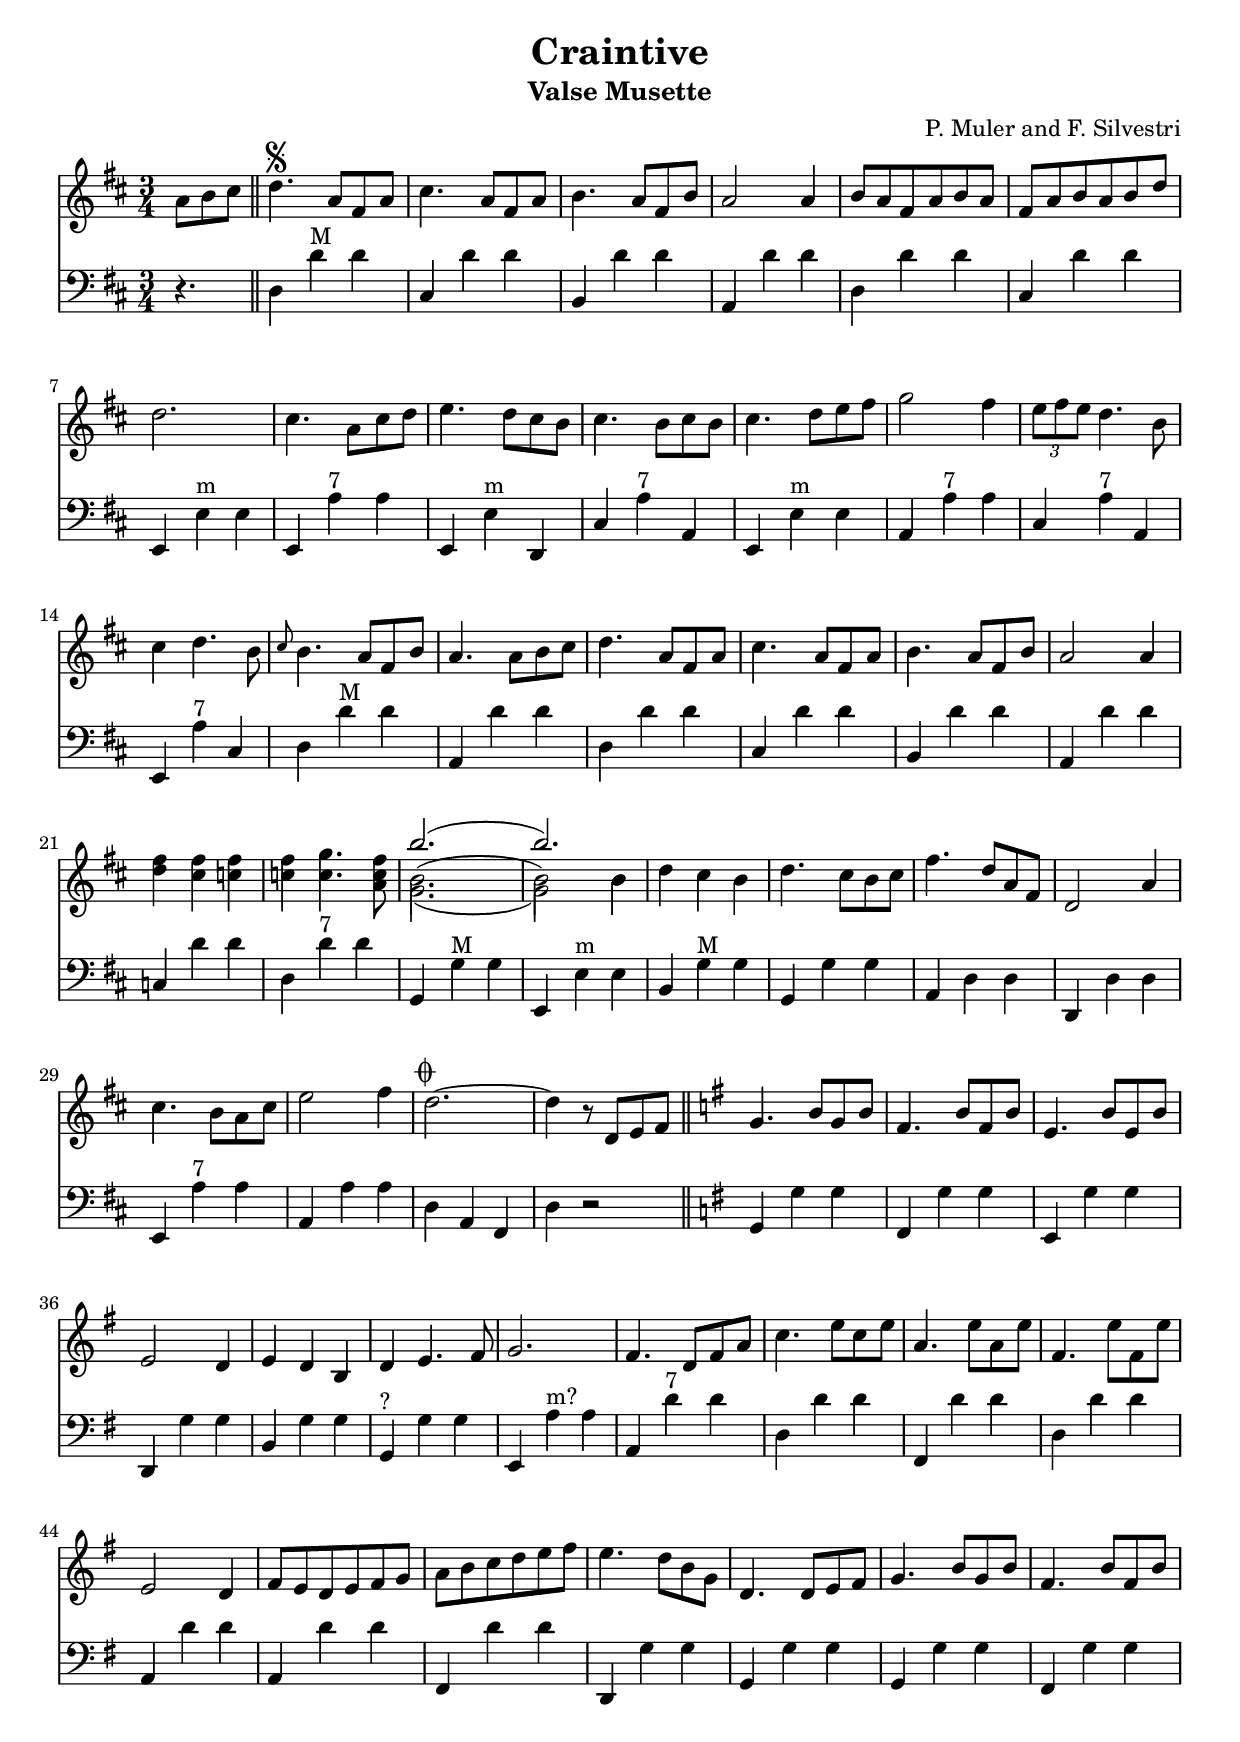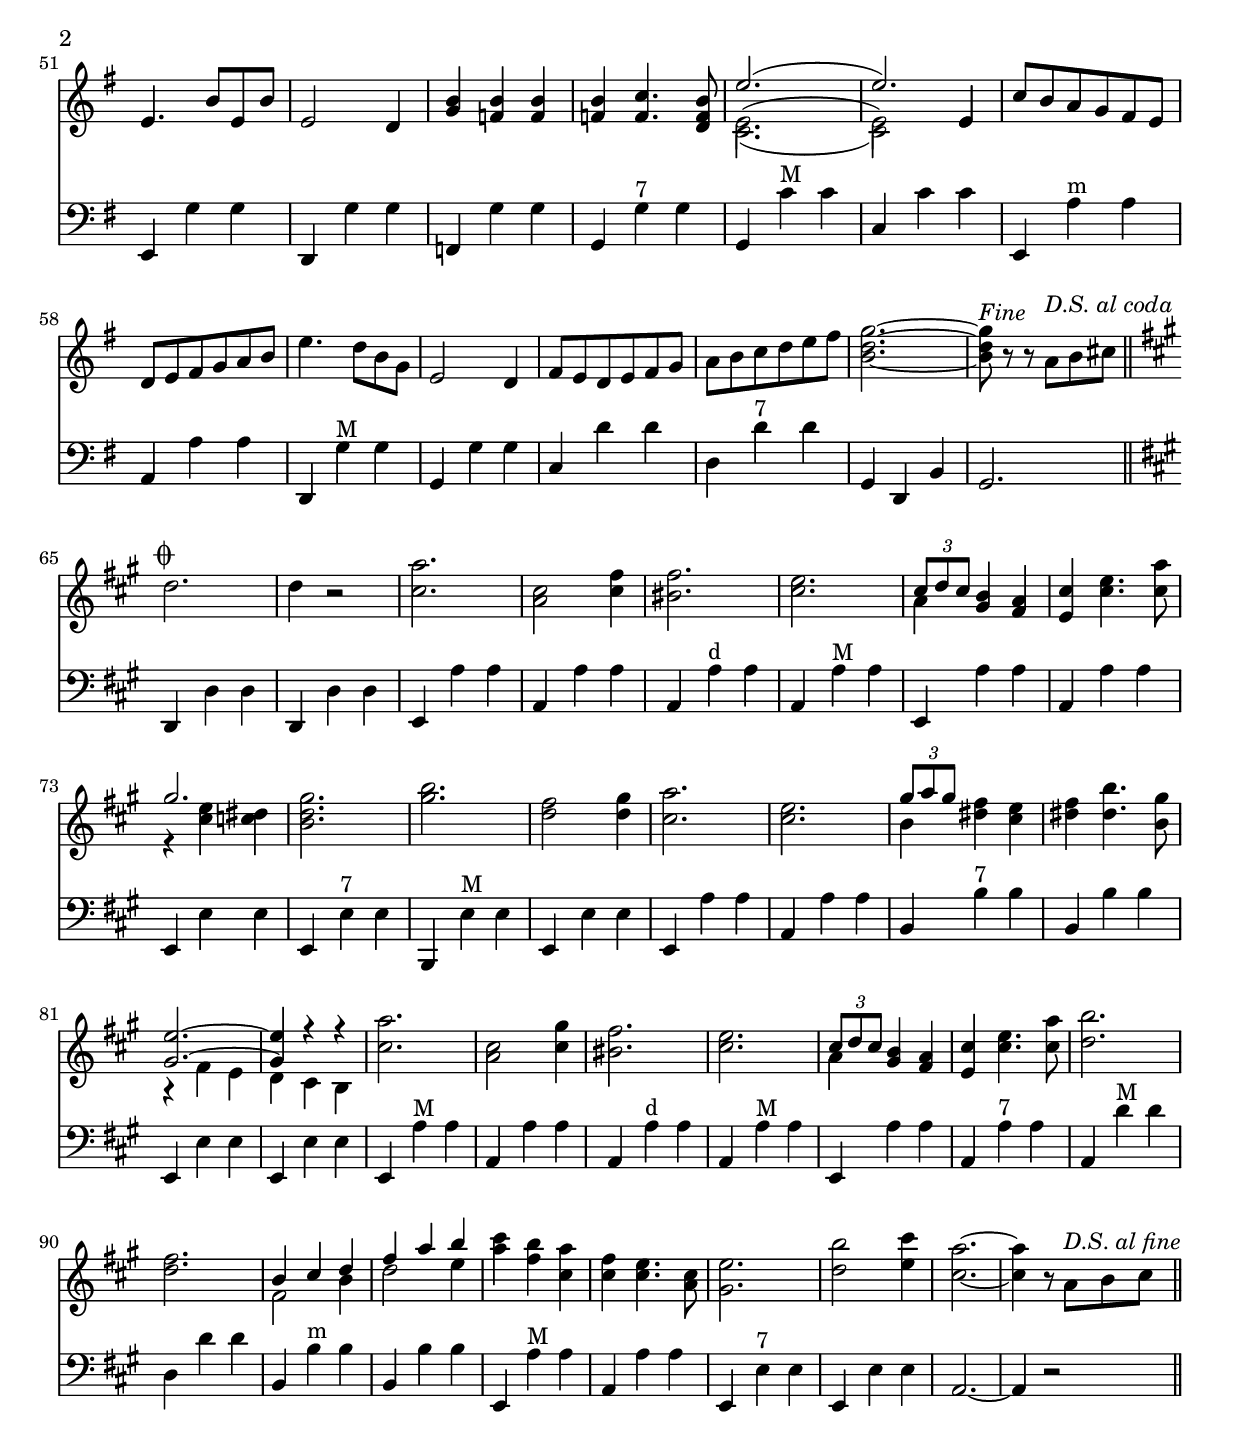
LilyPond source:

% lilypond -dpaper-size='"letter"' craintive.ly
\version "2.18.2"
\header {
  title = "Craintive"
  subtitle = "Valse Musette"
  composer = "P. Muler and F. Silvestri"
}

ignore = \override NoteColumn.ignore-collision = ##t
\score {
<<
\new Staff {
    \relative c'' {
      \clef treble
      \key d \major
      \time 3/4
      \set Score.alternativeNumberingStyle = #'numbers
      \partial 4.
      {a8 b cis} \bar "||" d4.\segno {a8 fis a} |
      cis4. {a8 fis a} |
      b4. {a8 fis b} |
      a2 a4 |
      {b8 a fis a b a} |
      {fis a b a b d} |
      d2. |
      cis4. {a8 cis d} |
      e4. {d8 cis b} |
      cis4. {b8 cis b} |
      cis4. {d8 e fis} |
      g2 fis4 |
      \tuplet 3/2 {e8 fis e} d4. b8 |
      cis4 d4. b8 |
      \grace {cis8} b4. {a8 fis b} |
      a4. {a8 b cis} |
      d4. {a8 fis a} |
      cis4. {a8 fis a} |
      b4. {a8 fis b} |
      a2 a4 |
      <<d fis>> <<cis fis>> <<c fis>> |
      <<c fis>> <<c4. g'>> <<a,8 c fis>> |
      <<
      \new Voice = "first"
      { \voiceTwo g,2._( | g2) \stemDown b4 }
      \new Voice = "second"
      { \voiceTwo b2.^( | b2) \stemDown b4}
      \new Voice = "third"
      { \voiceOne b'2.( | b) }
      >> |
      d,4 cis b |
      d4. cis8[ b cis] |
      fis4. d8[ a fis] |
      d2 a'4 |
      cis4. b8[ a cis] |
      e2 fis4 |
      d2.~^\markup {\musicglyph #"scripts.coda"} |
      d4 r8 d,8[ e fis] \bar "||"
      \key g \major g4. b8[ g b] |
      fis4. b8[ fis b] |
      e,4. b'8[ e, b'] |
      e,2 d4 |
      e d b |
      d e4. fis8 |
      g2. |
      fis4. d8[ fis a] |
      c4. e8[ c e] |
      a,4. e'8[ a, e'] |
      fis,4. e'8[ fis, e'] |
      e,2 d4 |
      fis8[ e d e fis g] |
      a[ b c d e fis] |
      e4. d8[ b g] |
      d4. d8[ e fis] |
      g4. b8[ g b] |
      fis4. b8[ fis b] |
      e,4. b'8[ e, b'] |
      e,2 d4 |
      <<g b>> <<f b>> <<f b>> |
      <<f b>> <<f4. c'>> <<d,8 f b>> |
      <<
      \new Voice = "first"
      { \voiceOne e2.( | e) }
      \new Voice = "second"
      { \voiceTwo e,2.^( | e2) \stemUp e4}
      \new Voice = "third"
      { \voiceTwo c2._( | c2) \stemUp e4 }
      >> |
      c'8[ b a g fis e] |
      d[ e fis g a b] |
      e4. d8[ b g] |
      e2 d4 |
      fis8[ e d e fis g] |
      a[ b c d e fis] |
      <<b,2.~ d~ g~>> |
      <<b,8 d g^\markup {\italic "Fine"}>> r8 r8 a,^\markup {
	  \italic "D.S. al coda"
	}[ b cis] | \break
      \key a \major d2.^\markup {\musicglyph #"scripts.coda"} |
      d4 r2 |
      <<cis2. a'>> |
      <<a,2 cis>> <<cis4 fis>> |
      <<bis,2. fis'>> |
      <<cis e>> |
      <<
      \new Voice = "first"
      { \voiceOne  \tuplet 3/2 {cis8 d cis}}
      \new Voice = "second"
      { \voiceTwo  a4}
      >>
      <<gis4 b>> <<a fis>> |
      <<e4 cis'>> <<cis4. e>> <<cis8 a'>> |
      <<
      \new Voice = "first"
      { \voiceOne gis2. }
      \new Voice = "second"
      { \voiceTwo r4 <<e cis>> <<dis c>>}
    >>
      <<b2. d gis>> |
      <<gis b>> |
      <<fis2 d>> <<d4 gis>> |
      <<a2. cis,>> |
      <<cis e>> |
      <<
      \new Voice = "first"
      { \voiceOne  \tuplet 3/2 {gis8 a gis}}
      \new Voice = "second"
      { \voiceTwo  b,4}
      >>
      <<dis4 fis>> <<cis e>> |
      <<dis fis>> <<dis4. b'>> <<b,8 gis'>> |
      <<
      \new Voice = "first"
      { \voiceOne  <<e2.~ gis,~>> | <<e'4 gis,>> r r}
      \new Voice = "second"
      { \voiceTwo  r4 fis e | d cis b}
    >> |
      <<cis'2. a'>> |
      <<a,2 cis>> <<cis4 gis'>> |
      <<fis2. bis,>> |
      <<cis e>> |
      <<
      \new Voice = "first"
      { \voiceOne  \tuplet 3/2 {cis8 d cis}}
      \new Voice = "second"
      { \voiceTwo  a4}
      >>
      <<b4 gis>> <<fis a>> |
      <<cis4 e,>> <<cis'4. e>> <<cis8 a'>> |
      <<b2. d,>> |
      <<d fis>> |
      <<
      \new Voice = "first"
      { \voiceOne  b,4 cis d | fis  a b }
      \new Voice = "second"
      { \voiceTwo  fis,2 b4 | d2 e4 }
    >> |
      <<a cis>> <<fis, b>> <<a cis,>> |
      <<cis fis>> <<cis4. e>> <<cis8 a>> |
      <<gis2. e'>> |
      <<d2 b'>> <<e,4 cis'>> |
      <<cis,2.~ a'~>> |
      <<cis,4 a'>> r8 a,^\markup {
	  \italic "D.S. al fine"
	}[ b cis] \bar "||"
    }
  }

\new Staff {
<<
    \relative c'' {
      \clef bass
      \key d \major
      \time 3/4
      \set Score.alternativeNumberingStyle = #'numbers
      \partial 4.
      r4. \bar "||" d,,4 d'^"M" d |
%2
      cis, d' d |
      b, d' d |
      a, d' d |
      d, d' d |
      cis, d' d |
%7
      e,, e'^"m" e |
      e, a'^"7" a |
      e, e'^"m" d, |
      cis' a'^"7" a, |
      e e'^"m" e |
      a, a'^"7" a |
      cis, a'^"7" a, |
%14
      e a'^"7" cis, |
      d d'^"M" d |
      a, d' d |
      d,4 d' d |
%18
      cis, d' d |
      b, d' d |
%20
      a, d' d |
      c, d' d |
      d, d'^"7" d |
      g,, g'^"M" g |
      e, e'^"m" e |
      b g'^"M" g |
      g, g' g |
%27
      a, d d |
      d, d' d |
      e, a'^"7" a |
      a, a' a |
      d, a fis |
      d' r2 \bar "||"
      \key g \major g,4 g' g |
      fis, g' g |
%35
      e, g' g |
      d, g' g |
      b, g' g |
      g,^"?" g' g |
      e, a'^"m?" a |
      a, d'^"7" d |
      d, d' d |
%42
      fis,, d'' d |
      d, d' d |
      a, d' d |
      a, d' d |
      fis,, d'' d |
      d,, g' g |
      g, g' g |
      g, g' g |
      fis, g' g |
      e, g' g |
      d, g' g |
      f, g' g |
      g, g'^"7" g |
      g, c'^"M" c |
      c, c' c |
      e,, a'^"m" a |
      a, a' a |
      d,, g'^"M" g |
      g, g' g |
      c, d' d |
      d, d'^"7" d |
      g,, d b' |
      g2. \bar "||"
      \key a \major d4 d' d |
      d, d' d |
      e, a' a |
      a, a' a |
      a, a'^"d" a |
      a, a'^"M" a |
      e, a' a |
      a, a' a |
      e, e' e |
      e, e'^"7" e |
      b, e'^"M" e |
      e, e' e |
      e, a' a |
      a, a' a |
      b, b'^"7" b |
      b, b' b |
      e,, e' e |
      e, e' e |
      e, a'^"M" a |
      a, a' a |
      a, a'^"d" a |
      a, a'^"M" a |
      e, a' a |
      a, a'^"7" a |
      a, d'^"M" d |
      d, d' d |
      b, b'^"m" b |
      b, b' b |
      e,, a'^"M" a |
      a, a' a |
      e, e'^"7" e |
      e, e' e |
      a,2.~ |
      a4 r2 \bar "||"
}
>>
}
>>
\layout {
  % no indent of first line (stave(s))
    indent = #0
  % no bar numbering
    % \context { \Score \remove "Bar_number_engraver" }
}
}
